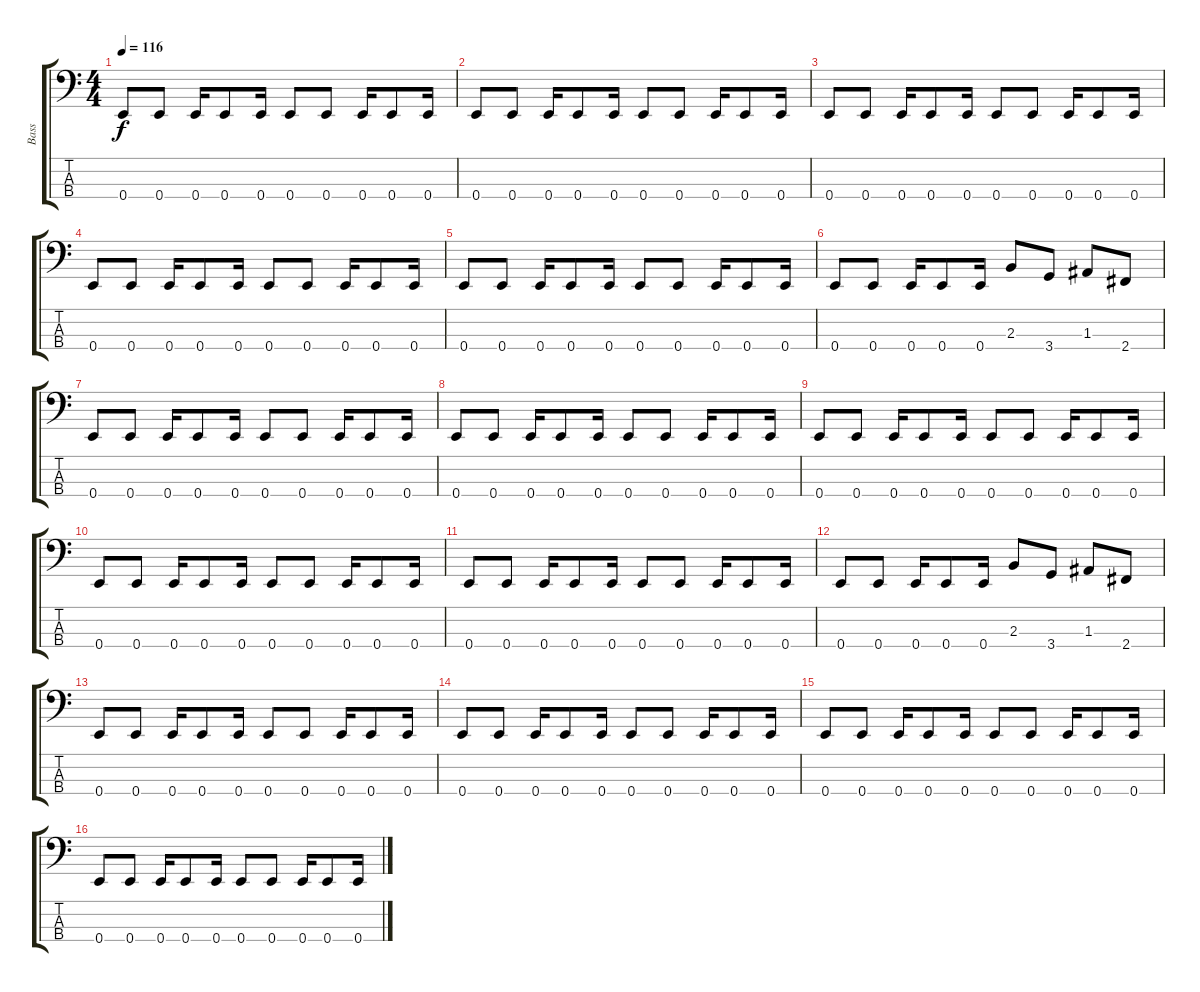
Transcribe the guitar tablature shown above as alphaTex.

\track ("Bass" "Bass") {instrument electricbasspick}
\staff {score tabs}
\tuning (G2 D2 A1 E1) {hide}
\ts (4 4)
\tempo 116
\clef f4
\ks c
0.4.8{dy f} 0.4.8 0.4.16 0.4.8 0.4.16 0.4.8 0.4.8 0.4.16 0.4.8 0.4.16 |
0.4.8 0.4.8 0.4.16 0.4.8 0.4.16 0.4.8 0.4.8 0.4.16 0.4.8 0.4.16 |
0.4.8 0.4.8 0.4.16 0.4.8 0.4.16 0.4.8 0.4.8 0.4.16 0.4.8 0.4.16 |
0.4.8 0.4.8 0.4.16 0.4.8 0.4.16 0.4.8 0.4.8 0.4.16 0.4.8 0.4.16 |
0.4.8 0.4.8 0.4.16 0.4.8 0.4.16 0.4.8 0.4.8 0.4.16 0.4.8 0.4.16 |
0.4.8 0.4.8 0.4.16 0.4.8 0.4.16 2.3.8 3.4.8 1.3.8 2.4.8 |
0.4.8 0.4.8 0.4.16 0.4.8 0.4.16 0.4.8 0.4.8 0.4.16 0.4.8 0.4.16 |
0.4.8 0.4.8 0.4.16 0.4.8 0.4.16 0.4.8 0.4.8 0.4.16 0.4.8 0.4.16 |
0.4.8 0.4.8 0.4.16 0.4.8 0.4.16 0.4.8 0.4.8 0.4.16 0.4.8 0.4.16 |
0.4.8 0.4.8 0.4.16 0.4.8 0.4.16 0.4.8 0.4.8 0.4.16 0.4.8 0.4.16 |
0.4.8 0.4.8 0.4.16 0.4.8 0.4.16 0.4.8 0.4.8 0.4.16 0.4.8 0.4.16 |
0.4.8 0.4.8 0.4.16 0.4.8 0.4.16 2.3.8 3.4.8 1.3.8 2.4.8 |
0.4.8 0.4.8 0.4.16 0.4.8 0.4.16 0.4.8 0.4.8 0.4.16 0.4.8 0.4.16 |
0.4.8 0.4.8 0.4.16 0.4.8 0.4.16 0.4.8 0.4.8 0.4.16 0.4.8 0.4.16 |
0.4.8 0.4.8 0.4.16 0.4.8 0.4.16 0.4.8 0.4.8 0.4.16 0.4.8 0.4.16 |
0.4.8 0.4.8 0.4.16 0.4.8 0.4.16 0.4.8 0.4.8 0.4.16 0.4.8 0.4.16
